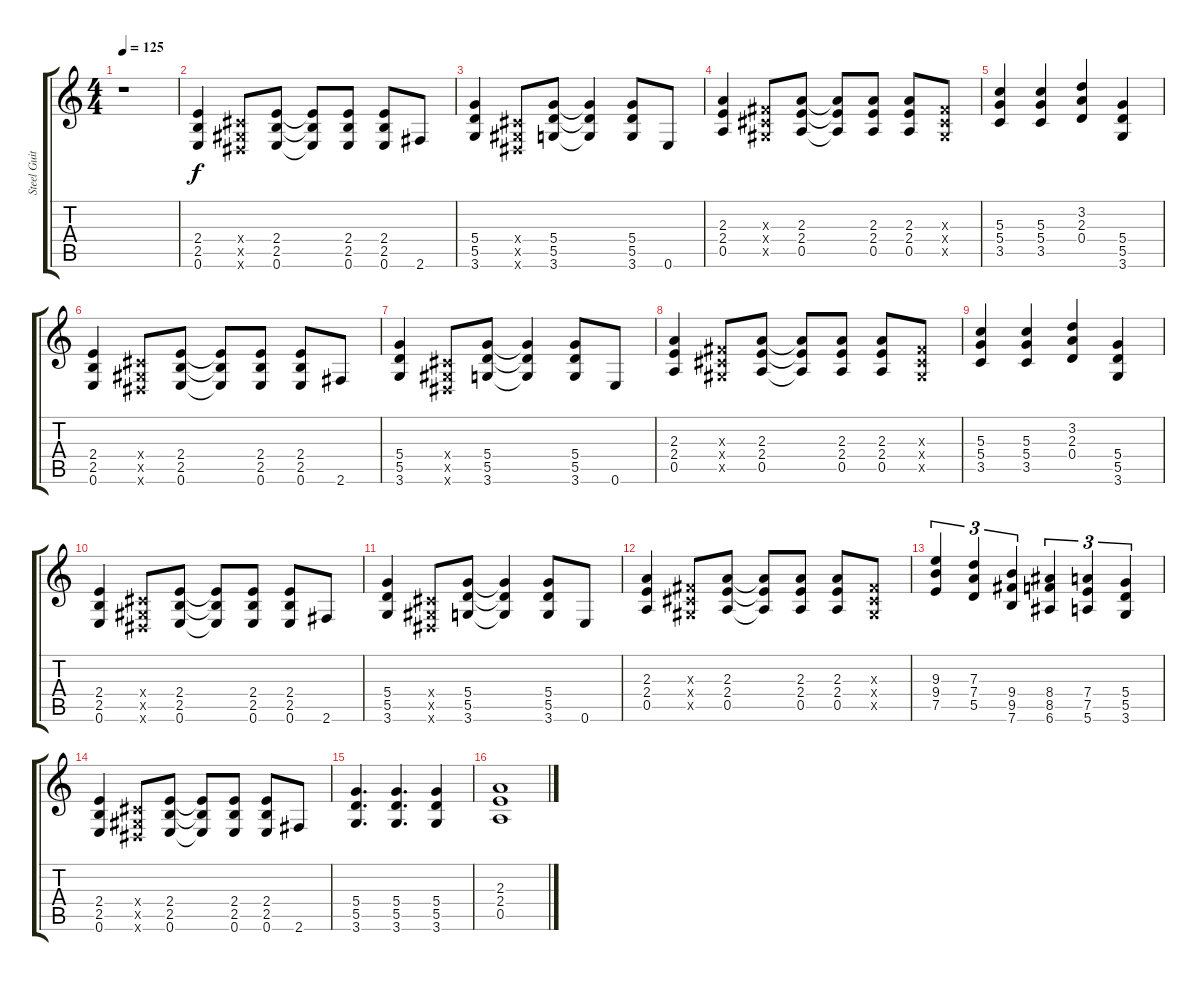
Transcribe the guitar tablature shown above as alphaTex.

\track ("Steel Guitar" "Steel Guit") {instrument acousticguitarsteel}
\staff {score tabs}
\tuning (E4 B3 G3 D3 A2 E2) {hide}
\ts (4 4)
\tempo 125
\clef g2
\ks c
r.1{dy f} |
(2.4 2.5 0.6).4{instrument overdrivenguitar} (-1.4{x} -1.5{x} -1.6{x}).8 (2.4 2.5 0.6).8 (2.4{t} 2.5{t} 0.6{t}).8 (2.4 2.5 0.6).8 (2.4 2.5 0.6).8 2.6.8 |
(5.4 5.5 3.6).4 (-1.4{x} -1.5{x} -1.6{x}).8 (5.4 5.5 3.6).8 (5.4{t} 5.5{t} 3.6{t}).4 (5.4 5.5 3.6).8 0.6.8 |
(2.3 2.4 0.5).4 (-1.3{x} -1.4{x} -1.5{x}).8 (2.3 2.4 0.5).8 (2.3{t} 2.4{t} 0.5{t}).8 (2.3 2.4 0.5).8 (2.3 2.4 0.5).8 (-1.3{x} -1.4{x} -1.5{x}).8 |
(5.3 5.4 3.5).4 (5.3 5.4 3.5).4 (3.2 2.3 0.4).4 (5.4 5.5 3.6).4 |
(2.4 2.5 0.6).4 (-1.4{x} -1.5{x} -1.6{x}).8 (2.4 2.5 0.6).8 (2.4{t} 2.5{t} 0.6{t}).8 (2.4 2.5 0.6).8 (2.4 2.5 0.6).8 2.6.8 |
(5.4 5.5 3.6).4 (-1.4{x} -1.5{x} -1.6{x}).8 (5.4 5.5 3.6).8 (5.4{t} 5.5{t} 3.6{t}).4 (5.4 5.5 3.6).8 0.6.8 |
(2.3 2.4 0.5).4 (-1.3{x} -1.4{x} -1.5{x}).8 (2.3 2.4 0.5).8 (2.3{t} 2.4{t} 0.5{t}).8 (2.3 2.4 0.5).8 (2.3 2.4 0.5).8 (-1.3{x} -1.4{x} -1.5{x}).8 |
(5.3 5.4 3.5).4 (5.3 5.4 3.5).4 (3.2 2.3 0.4).4 (5.4 5.5 3.6).4 |
(2.4 2.5 0.6).4 (-1.4{x} -1.5{x} -1.6{x}).8 (2.4 2.5 0.6).8 (2.4{t} 2.5{t} 0.6{t}).8 (2.4 2.5 0.6).8 (2.4 2.5 0.6).8 2.6.8 |
(5.4 5.5 3.6).4 (-1.4{x} -1.5{x} -1.6{x}).8 (5.4 5.5 3.6).8 (5.4{t} 5.5{t} 3.6{t}).4 (5.4 5.5 3.6).8 0.6.8 |
(2.3 2.4 0.5).4 (-1.3{x} -1.4{x} -1.5{x}).8 (2.3 2.4 0.5).8 (2.3{t} 2.4{t} 0.5{t}).8 (2.3 2.4 0.5).8 (2.3 2.4 0.5).8 (-1.3{x} -1.4{x} -1.5{x}).8 |
(9.3 9.4 7.5).4{tu (3 2)} (7.3 7.4 5.5).4{tu (3 2)} (9.4 9.5 7.6).4{tu (3 2)} (8.4 8.5 6.6).4{tu (3 2)} (7.4 7.5 5.6).4{tu (3 2)} (5.4 5.5 3.6).4{tu (3 2)} |
(2.4 2.5 0.6).4 (-1.4{x} -1.5{x} -1.6{x}).8 (2.4 2.5 0.6).8 (2.4{t} 2.5{t} 0.6{t}).8 (2.4 2.5 0.6).8 (2.4 2.5 0.6).8 2.6.8 |
(5.4 5.5 3.6).4{d} (5.4 5.5 3.6).4{d} (5.4 5.5 3.6).4 |
(2.3 2.4 0.5).1
